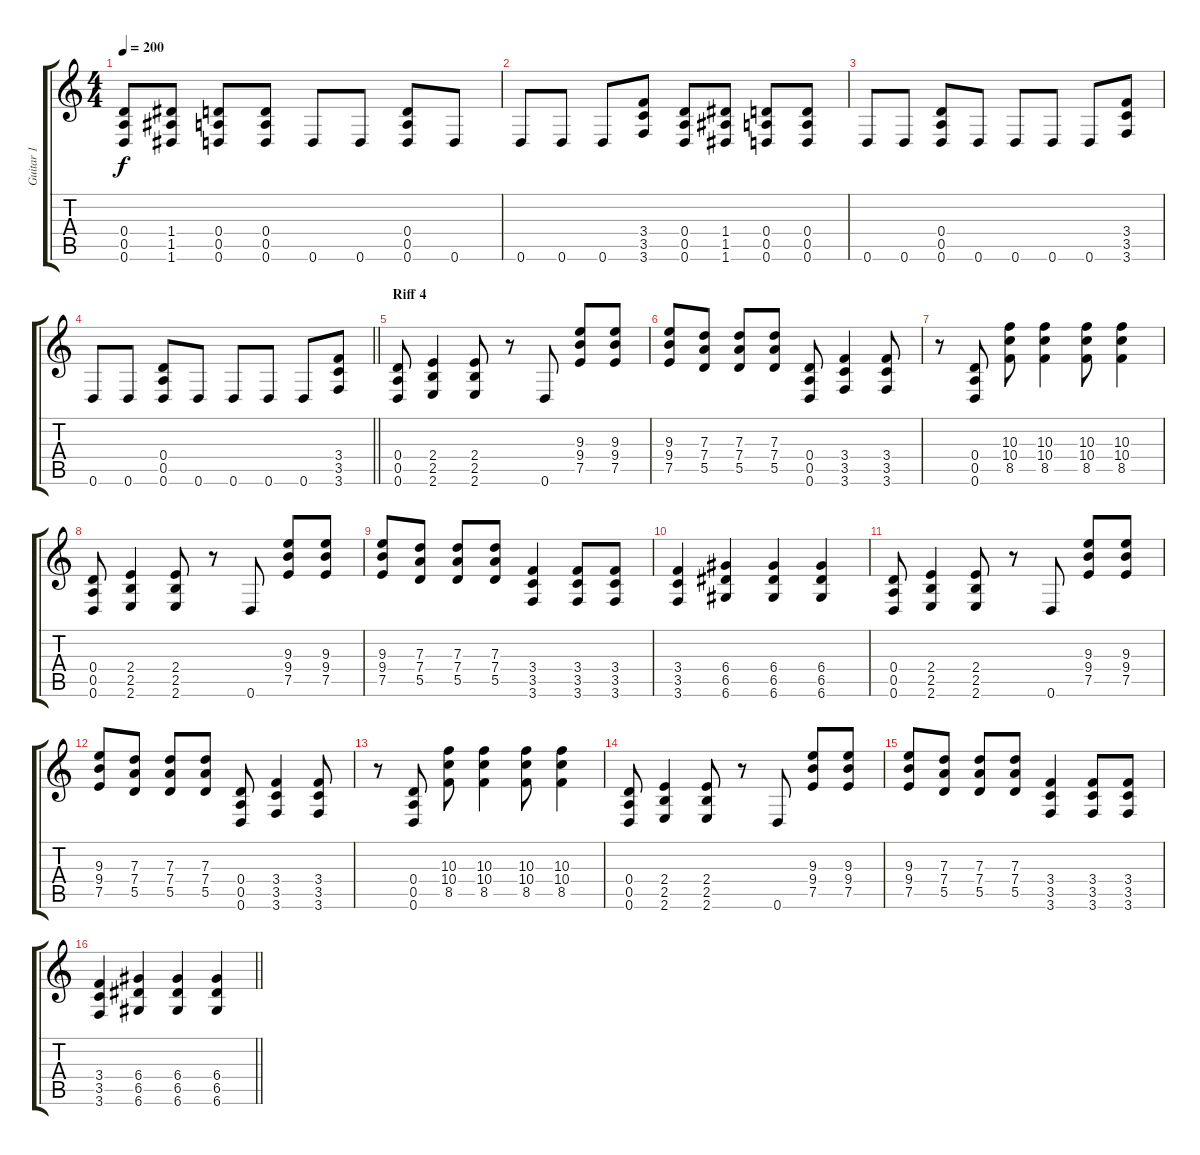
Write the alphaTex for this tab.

\track ("Guitar 1" "Guitar 1") {instrument distortionguitar}
\staff {score tabs}
\tuning (E4 B3 G3 D3 A2 D2) {hide}
\ts (4 4)
\tempo 200
\clef g2
\ks c
(0.4 0.5 0.6).8{dy f} (1.4 1.5 1.6).8 (0.4 0.5 0.6).8 (0.4 0.5 0.6).8 0.6.8 0.6.8 (0.4 0.5 0.6).8 0.6.8 |
0.6.8 0.6.8 0.6.8 (3.4 3.5 3.6).8 (0.4 0.5 0.6).8 (1.4 1.5 1.6).8 (0.4 0.5 0.6).8 (0.4 0.5 0.6).8 |
0.6.8 0.6.8 (0.4 0.5 0.6).8 0.6.8 0.6.8 0.6.8 0.6.8 (3.4 3.5 3.6).8 |
\barLineRight lightlight
0.6.8 0.6.8 (0.4 0.5 0.6).8 0.6.8 0.6.8 0.6.8 0.6.8 (3.4 3.5 3.6).8 |
\section ("" "Riff 4")
(0.4 0.5 0.6).8 (2.4 2.5 2.6).4 (2.4 2.5 2.6).8 r.8 0.6.8 (9.3 9.4 7.5).8 (9.3 9.4 7.5).8 |
(9.3 9.4 7.5).8 (7.3 7.4 5.5).8 (7.3 7.4 5.5).8 (7.3 7.4 5.5).8 (0.4 0.5 0.6).8 (3.4 3.5 3.6).4 (3.4 3.5 3.6).8 |
r.8 (0.4 0.5 0.6).8 (10.3 10.4 8.5).8 (10.3 10.4 8.5).4 (10.3 10.4 8.5).8 (10.3 10.4 8.5).4 |
(0.4 0.5 0.6).8 (2.4 2.5 2.6).4 (2.4 2.5 2.6).8 r.8 0.6.8 (9.3 9.4 7.5).8 (9.3 9.4 7.5).8 |
(9.3 9.4 7.5).8 (7.3 7.4 5.5).8 (7.3 7.4 5.5).8 (7.3 7.4 5.5).8 (3.4 3.5 3.6).4 (3.4 3.5 3.6).8 (3.4 3.5 3.6).8 |
(3.4 3.5 3.6).4 (6.4 6.5 6.6).4 (6.4 6.5 6.6).4 (6.4 6.5 6.6).4 |
(0.4 0.5 0.6).8 (2.4 2.5 2.6).4 (2.4 2.5 2.6).8 r.8 0.6.8 (9.3 9.4 7.5).8 (9.3 9.4 7.5).8 |
(9.3 9.4 7.5).8 (7.3 7.4 5.5).8 (7.3 7.4 5.5).8 (7.3 7.4 5.5).8 (0.4 0.5 0.6).8 (3.4 3.5 3.6).4 (3.4 3.5 3.6).8 |
r.8 (0.4 0.5 0.6).8 (10.3 10.4 8.5).8 (10.3 10.4 8.5).4 (10.3 10.4 8.5).8 (10.3 10.4 8.5).4 |
(0.4 0.5 0.6).8 (2.4 2.5 2.6).4 (2.4 2.5 2.6).8 r.8 0.6.8 (9.3 9.4 7.5).8 (9.3 9.4 7.5).8 |
(9.3 9.4 7.5).8 (7.3 7.4 5.5).8 (7.3 7.4 5.5).8 (7.3 7.4 5.5).8 (3.4 3.5 3.6).4 (3.4 3.5 3.6).8 (3.4 3.5 3.6).8 |
\barLineRight lightlight
(3.4 3.5 3.6).4 (6.4 6.5 6.6).4 (6.4 6.5 6.6).4 (6.4 6.5 6.6).4
